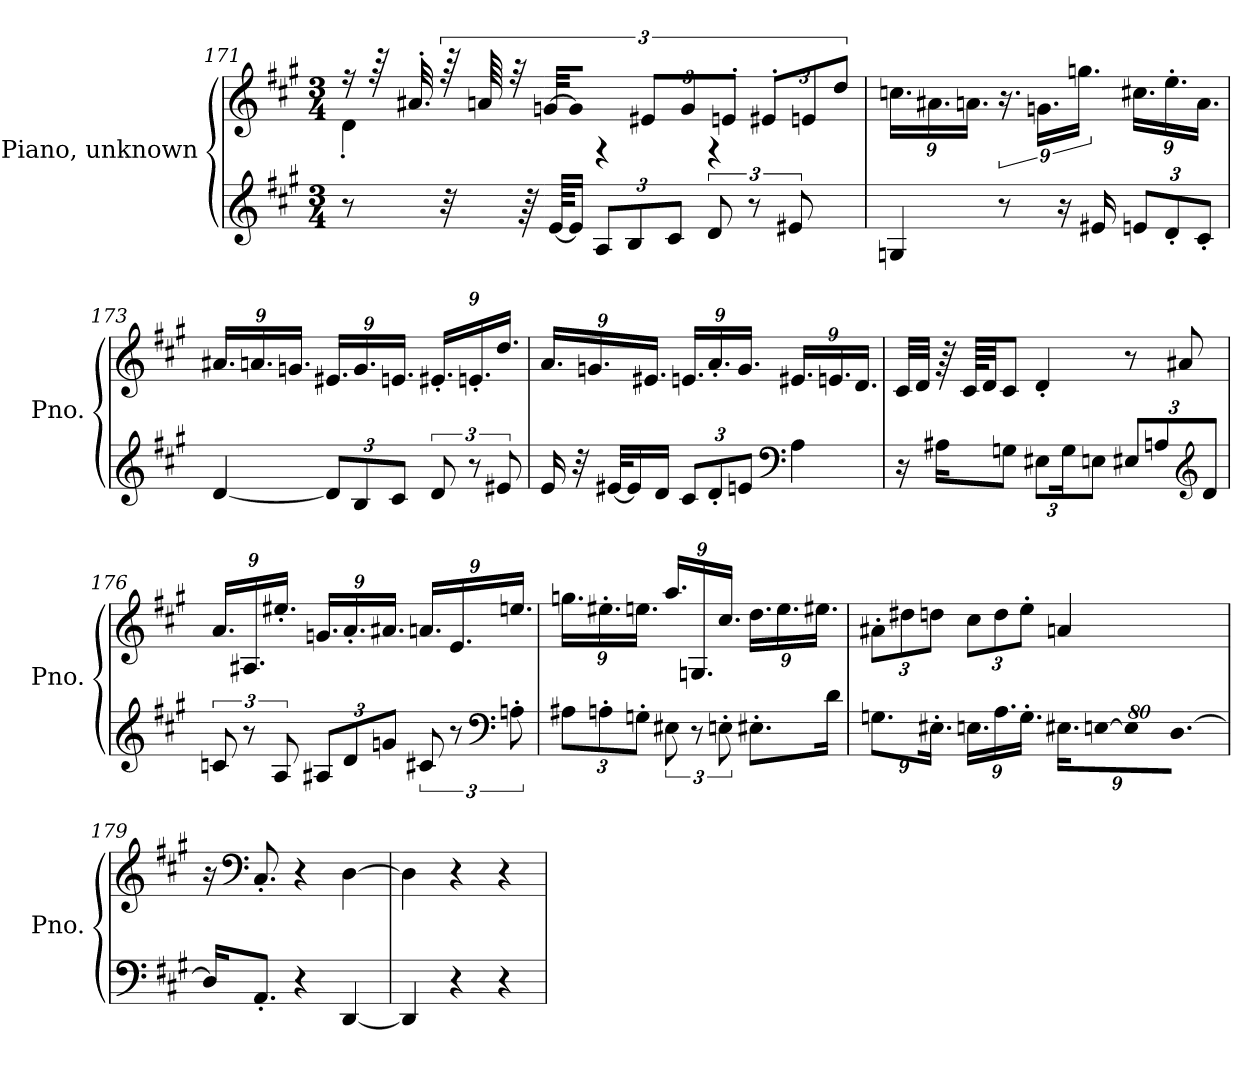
**kern	**kern
*part1	*part1
*staff2	*staff1
*I"Piano, unknown	*
*I'Pno.	*
*clefG2	*clefG2
*k[f#c#g#]	*k[f#c#g#]
*M3/4	*M3/4
=171	=171
*	*^
8r	16r	4d'\
.	64r	.
.	32.a#X'/	.
32r	96r	.
.	96an/	.
.	48r	.
64r	.	.
.	[48gn/KLL	.
[64e/KKLL	.	.
16e/JJ]	16g/JJ]	.
*Xbrackettup	*Xbrackettup	*
12A/L	12e#X/L	4r
12B/	12g/	.
12c#/J	12en'/J	.
*brackettup	*	*
12d/	12e#X'/L	4r
12r	12en/	.
12e#X/	12dd/J	.
*	*v	*v
!!LO:LB:g=z
=172	=172
*	*brackettup
4Gn/	18.ccn\LL
.	18.a#X\
.	18.an\JJ
8r	18.r
.	18.gn\LL
16r	.
.	18.ggn\JJ
16e#X/	.
*Xbrackettup	*
12en/L	18.cc#X\LL
12d'/	18.ee'\
12c#'/J	18.a\JJ
=173	=173
*	*Xbrackettup
[4d/	18.a#X/LL
.	18.an/
.	18.gn/JJ
12d/L]	18.e#X/LL
12B/	18.g/
12c#/J	18.en/JJ
*brackettup	*
12d/	18.e#X'/LL
12r	18.en'/
12e#X/	18.dd/JJ
!!LO:LB:g=z
=174	=174
16e/	18.a/LL
32r	.
.	18.gn/
[32e#X/KLL	.
16e#/]	.
.	18.e#X/JJ
16d/JJ	.
*Xbrackettup	*
12c#/L	18.en/LL
12d'/	18.a'/
12en/J	18.g/JJ
*clefF4	*
4A\	18.e#X/LL
.	18.en/
.	18.d/JJ
=175	=175
16r	32c#/LLL
.	32d/JJJ
16A#X\KL	64r
.	64c#/KLLL
.	32d/JJ
8Gn\J	8c#/J
12E#X\L	4d'/
24G\K	.
8En\J	.
12E#X/L	8r
12An/	.
.	8a#X/
*clefG2	*
12d/J	.
!!LO:LB:g=z
=176	=176
*brackettup	*
12cn/	18.a/LL
12r	18.A#X/
12A/	18.ee#X'/JJ
*Xbrackettup	*
12A#X/L	18.gn/LL
12d/	18.a'/
12gn/J	18.a#X/JJ
*brackettup	*
12c#X/	18.an/LL
12r	18.e/
*clefF4	*
12An'\	18.een/JJ
=177	=177
*Xbrackettup	*
12A#X\L	18.ggn\LL
12An'\	18.ee#X'\
12Gn'\J	18.een\JJ
*brackettup	*
12E#X\	18.aa/LL
12r	18.Gn/
12En'\	18.cc#/JJ
8.E#X'\L	18.dd\LL
.	18.ee\
.	18.ee#X\JJ
16d\Jk	.
!!LO:LB:g=z
=178	=178
*Xbrackettup	*
9.Gn\L	12a#X'\L
.	12dd#X\
18.E#X'\Jk	12ddn\J
18.En\LL	12cc#\L
18.A\	12dd\
18.G'\JJ	12ee'\J
18.E#X\KL	4an/
!LO:N:vis=8	!
[640%71En\	.
!LO:N:vis=64	!
640%9E\KLL]	.
[36.D\JJJ	.
=179	=179
16D/KL]	16r
*	*clefF4
8.AA'/J	8.C#'/
4r	4r
[4DD/	[4D\
=180	=180
4DD/]	4D\]
4r	4r
4r	4r
=	=
*-	*-
